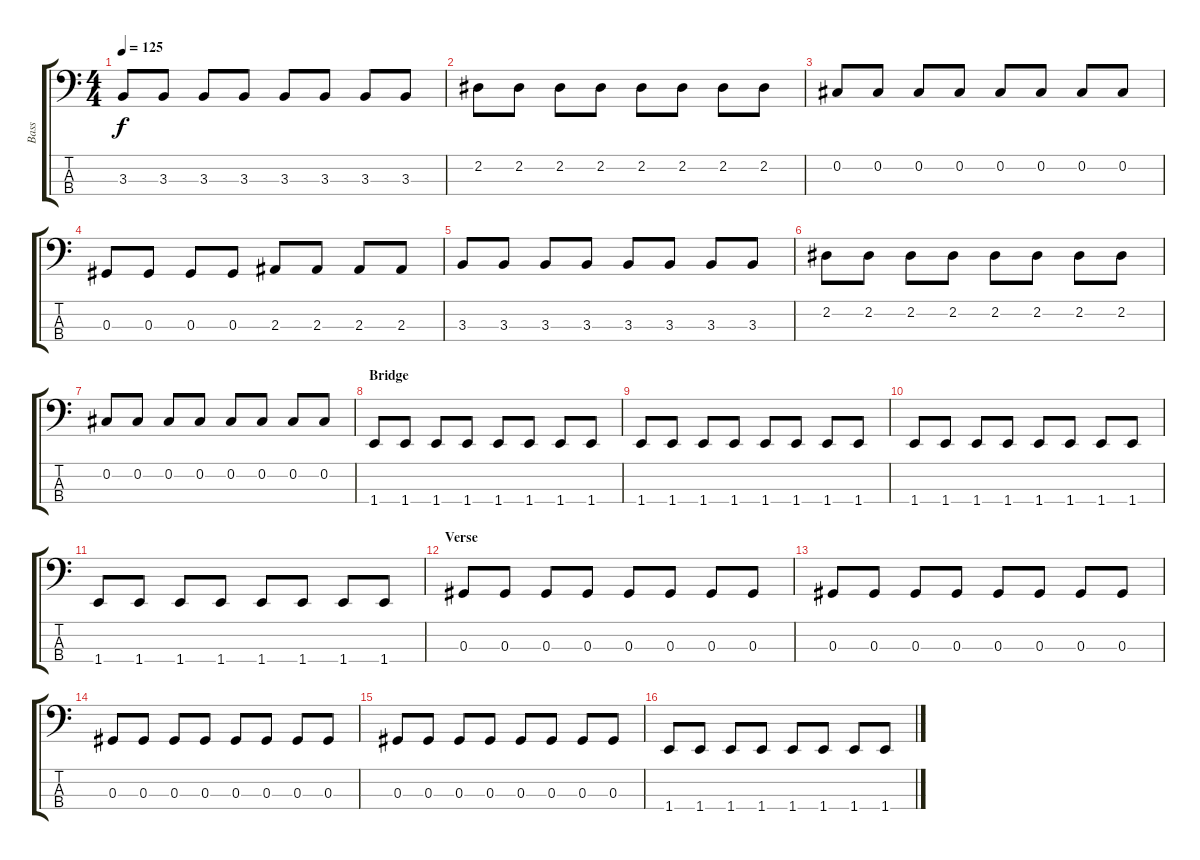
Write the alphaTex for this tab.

\track ("Bass" "Bass") {instrument electricbassfinger}
\staff {score tabs}
\tuning (Gb2 Db2 Ab1 Eb1) {hide}
\ts (4 4)
\tempo 125
\clef f4
\ks c
3.3.8{dy f} 3.3.8 3.3.8 3.3.8 3.3.8 3.3.8 3.3.8 3.3.8 |
2.2.8 2.2.8 2.2.8 2.2.8 2.2.8 2.2.8 2.2.8 2.2.8 |
0.2.8 0.2.8 0.2.8 0.2.8 0.2.8 0.2.8 0.2.8 0.2.8 |
0.3.8 0.3.8 0.3.8 0.3.8 2.3.8 2.3.8 2.3.8 2.3.8 |
3.3.8 3.3.8 3.3.8 3.3.8 3.3.8 3.3.8 3.3.8 3.3.8 |
2.2.8 2.2.8 2.2.8 2.2.8 2.2.8 2.2.8 2.2.8 2.2.8 |
0.2.8 0.2.8 0.2.8 0.2.8 0.2.8 0.2.8 0.2.8 0.2.8 |
\section ("" "Bridge")
1.4.8 1.4.8 1.4.8 1.4.8 1.4.8 1.4.8 1.4.8 1.4.8 |
1.4.8 1.4.8 1.4.8 1.4.8 1.4.8 1.4.8 1.4.8 1.4.8 |
1.4.8 1.4.8 1.4.8 1.4.8 1.4.8 1.4.8 1.4.8 1.4.8 |
1.4.8 1.4.8 1.4.8 1.4.8 1.4.8 1.4.8 1.4.8 1.4.8 |
\section ("" "Verse")
0.3.8 0.3.8 0.3.8 0.3.8 0.3.8 0.3.8 0.3.8 0.3.8 |
0.3.8 0.3.8 0.3.8 0.3.8 0.3.8 0.3.8 0.3.8 0.3.8 |
0.3.8 0.3.8 0.3.8 0.3.8 0.3.8 0.3.8 0.3.8 0.3.8 |
0.3.8 0.3.8 0.3.8 0.3.8 0.3.8 0.3.8 0.3.8 0.3.8 |
1.4.8 1.4.8 1.4.8 1.4.8 1.4.8 1.4.8 1.4.8 1.4.8
